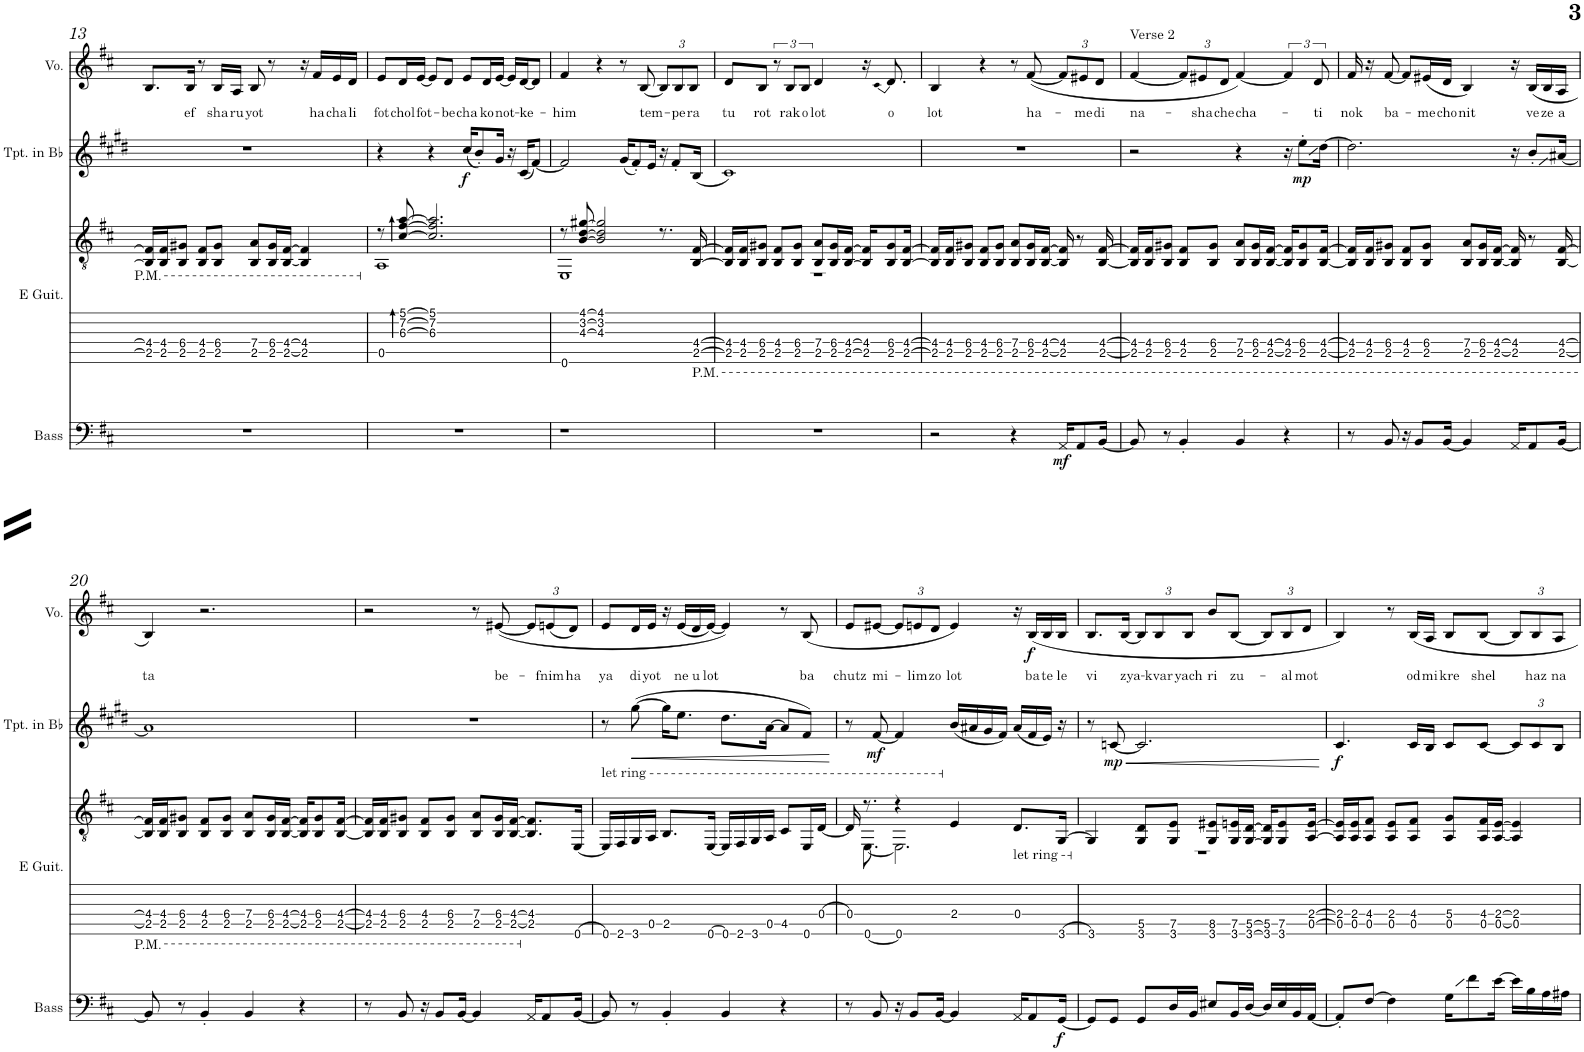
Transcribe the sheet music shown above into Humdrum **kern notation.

**kern	**dynam	**kern	**kern	**kern	**dynam	**kern	**text	**dynam
*part4	*part4	*part3	*part3	*part2	*part2	*part1	*part1	*part1
*staff5	*staff5	*staff4	*staff3	*staff2	*staff2	*staff1	*staff1	*staff1
*I"Acoustic Bass	*	*I"Electric Guitar	*	*I"Trumpet in Bb	*	*I"Voice	*	*
*I'Bass	*	*I'E Guit.	*	*I'Tpt. in Bb	*	*I'Vo.	*	*
!!LO:PB:g=z
*clefF4	*	*	*clefGv2	*clefG2	*	*clefG2	*	*
*Trd7c12	*	*	*	*Trd1c2	*	*	*	*
*k[f#c#]	*	*k[f#c#]	*k[f#c#]	*k[f#c#g#d#]	*	*k[f#c#]	*	*
*M4/4	*	*M4/4	*M4/4	*M4/4	*	*M4/4	*	*
=13	=13	=13	=13	=13	=13	=13	=13	=13
!	!	!	!	!	!	!	!LO:LY:b	!
1r	.	16BB]\ 16F#]\LL	16BB/] 16F#/]LL	1r	.	8.B/L	lo	.
.	.	16BB\ 16F#\J	16BB/ 16F#/J	.	.	.	.	.
.	.	8BB\ 8G#X\J	8BB/ 8G#X/J	.	.	.	.	.
!	!	!	!	!	!	!	!LO:LY:b	!
.	.	.	.	.	.	16B/Jk	ef	.
.	.	8BB\ 8F#\L	8BB/ 8F#/L	.	.	8r	.	.
!	!	!	!	!	!	!	!LO:LY:b	!
.	.	8BB\ 8G#\J	8BB/ 8G#/J	.	.	16B/LL	sha	.
!	!	!	!	!	!	!	!LO:LY:b	!
.	.	.	.	.	.	16A/JJ	ru	.
!	!	!	!	!	!	!	!LO:LY:b	!
.	.	8BB\ 8A\L	8BB/ 8A/L	.	.	8B/	yot	.
.	.	16BB\ 16G#\L	16BB/ 16G#/L	.	.	8r	.	.
.	.	[16BB\ [16F#\JJ	[16BB/ [16F#/JJ	.	.	.	.	.
.	.	4BB] 4F#]	4BB/] 4F#/]	.	.	16r	.	.
!	!	!	!	!	!	!	!LO:LY:b	!
.	.	.	.	.	.	16f#/LL	ha	.
!	!	!	!	!	!	!	!LO:LY:b	!
.	.	.	.	.	.	16e/	cha	.
!	!	!	!	!	!	!	!LO:LY:b	!
.	.	.	.	.	.	16d/JJ	li	.
=14	=14	=14	=14	=14	=14	=14	=14	=14
*	*	*^	*^	*	*	*	*	*
!	!	!	!	!	!	!	!	!	!LO:LY:b	!
1r	.	8r	1AA	8r	1AA	4r	.	8e/L	fot	.
!	!	!	!	!	!	!	!	!	!LO:LY:b	!
.	.	[8c# [8f# [8a	.	[8c#/ [8f#/ [8a/	.	.	.	16d/L	chol	.
!	!	!	!	!	!	!	!	!	!LO:LY:b	!
.	.	.	.	.	.	.	.	[16e/JJ	fot-	.
.	.	2.c#] 2.f#] 2.a]	.	2.c#/] 2.f#/] 2.a/]	.	4r	.	8e/L]	.	.
!	!	!	!	!	!	!	!	!	!LO:LY:b	!
.	.	.	.	.	.	.	.	8d/J	-be	.
!	!	!	!	!	!	!	!LO:DY:b	!	!LO:LY:b	!
.	.	.	.	.	.	(16cc#/KL	f	8e/L	cha	.
.	.	.	.	.	.	8b'/)	.	.	.	.
!	!	!	!	!	!	!	!	!	!LO:LY:b	!
.	.	.	.	.	.	.	.	16d/L	ko	.
!	!	!	!	!	!	!	!	!	!LO:LY:b	!
.	.	.	.	.	.	16g#/Jk	.	[16e/JJ	not-	.
.	.	.	.	.	.	16r	.	16e/LL]	.	.
!	!	!	!	!	!	!	!	!	!LO:LY:b	!
.	.	.	.	.	.	(16c#/KL	.	[16d/J	-ke-	.
.	.	.	.	.	.	[8f#/J)	.	8d/J]	.	.
=15	=15	=15	=15	=15	=15	=15	=15	=15	=15	=15
!	!	!	!	!	!	!	!	!	!LO:LY:b	!
1r	.	8r	1EE	8r	1EE	2f#/]	.	4f#/	-him	.
.	.	[8B [8d [8g#	.	[8B/ [8d/ [8g#X/	.	.	.	.	.	.
.	.	2B] 2d] 2g#]	.	2B/] 2d/] 2g#/]	.	.	.	4r	.	.
.	.	.	.	.	.	(16g#/KL	.	8r	.	.
.	.	.	.	.	.	8f#'/)	.	.	.	.
!	!	!	!	!	!	!	!	!	!LO:LY:b	!
.	.	.	.	.	.	.	.	[8B/	tem-	.
.	.	.	.	.	.	16e/Jk	.	.	.	.
*	*	*	*	*	*	*	*	*Xbrackettup	*	*
.	.	8.r	.	8.r	.	16r	.	12B/L]	.	.
.	.	.	.	.	.	8f#'/L	.	.	.	.
!	!	!	!	!	!	!	!	!	!LO:LY:b	!
.	.	.	.	.	.	.	.	12B/	-pe	.
!	!	!	!	!	!	!	!	!	!LO:LY:b	!
.	.	.	.	.	.	.	.	12B/J	ra	.
!	!	!LO:TX:b:t=P.M.	!	!	!	!	!	!	!	!
.	.	[16BB [16F#	.	[16BB/ [16F#/	.	(16B/Jk	.	.	.	.
=16	=16	=16	=16	=16	=16	=16	=16	=16	=16	=16
!	!	!	!	!	!	!	!	!	!LO:LY:b	!
1r	.	16BB]\ 16F#]\LL	1r	16BB/] 16F#/]LL	1r	1c#)	.	8d/L	tu	.
.	.	16BB\ 16F#\J	.	16BB/ 16F#/J	.	.	.	.	.	.
!	!	!	!	!	!	!	!	!	!LO:LY:b	!
.	.	8BB\ 8G#X\J	.	8BB/ 8G#X/J	.	.	.	8B/J	rot	.
*	*	*	*	*	*	*	*	*brackettup	*	*
.	.	8BB\ 8F#\L	.	8BB/ 8F#/L	.	.	.	12r	.	.
!	!	!	!	!	!	!	!	!	!LO:LY:b	!
.	.	.	.	.	.	.	.	12B/L	rak	.
.	.	8BB\ 8G#\J	.	8BB/ 8G#/J	.	.	.	.	.	.
!	!	!	!	!	!	!	!	!	!LO:LY:b	!
.	.	.	.	.	.	.	.	12B/J	o	.
!	!	!	!	!	!	!	!	!	!LO:LY:b	!
.	.	8BB\ 8A\L	.	8BB/ 8A/L	.	.	.	4d/	lot	.
.	.	16BB\ 16G#\L	.	16BB/ 16G#/L	.	.	.	.	.	.
.	.	[16BB\ [16F#\JJ	.	[16BB/ [16F#/JJ	.	.	.	.	.	.
.	.	16BB]\ 16F#]\KL	.	16BB/] 16F#/]KL	.	.	.	16r	.	.
.	.	.	.	.	.	.	.	qc#	.	.
!	!	!	!	!	!	!	!	!	!LO:LY:b	!
.	.	8BB\ 8G#\	.	8BB/ 8G#/	.	.	.	8.d/	o	.
.	.	[16BB\ [16F#\Jk	.	[16BB/ [16F#/Jk	.	.	.	.	.	.
*	*	*v	*v	*	*	*	*	*	*	*
*	*	*	*v	*v	*	*	*	*	*
=17	=17	=17	=17	=17	=17	=17	=17	=17
!	!	!	!	!	!	!	!LO:LY:b	!
2r	.	16BB]\ 16F#]\LL	16BB/] 16F#/]LL	1r	.	4B/	lot	.
.	.	16BB\ 16F#\J	16BB/ 16F#/J	.	.	.	.	.
.	.	8BB\ 8G#X\J	8BB/ 8G#X/J	.	.	.	.	.
.	.	8BB\ 8F#\L	8BB/ 8F#/L	.	.	4r	.	.
.	.	8BB\ 8G#\J	8BB/ 8G#/J	.	.	.	.	.
4r	.	8BB\ 8A\L	8BB/ 8A/L	.	.	8r	.	.
!	!	!	!	!	!	!	!LO:LY:b	!
.	.	16BB\ 16G#\L	16BB/ 16G#/L	.	.	([8f#/	ha-	.
.	.	[16BB\ [16F#\JJ	[16BB/ [16F#/JJ	.	.	.	.	.
*	*	*	*	*	*	*Xbrackettup	*	*
!	!LO:DY:b	!	!	!	!	!	!	!
16AA/KL	mf	16BB] 16F#]	16BB/] 16F#/]	.	.	12f#/L]	.	.
8AA/	.	8r	8r	.	.	.	.	.
!	!	!	!	!	!	!	!LO:LY:b	!
.	.	.	.	.	.	12e#X/	-me	.
!	!	!	!	!	!	!	!LO:LY:b	!
.	.	.	.	.	.	12d/J	di	.
[16BB/Jk	.	[16BB [16F#	[16BB/ [16F#/	.	.	.	.	.
=18	=18	=18	=18	=18	=18	=18	=18	=18
!	!	!	!	!	!	!LO:TX:a:t=Verse 2	!	!
!	!	!	!	!	!	!	!LO:LY:b	!
8BB/]	.	16BB]\ 16F#]\LL	16BB/] 16F#/]LL	2r	.	[4f#/	na-	.
.	.	16BB\ 16F#\J	16BB/ 16F#/J	.	.	.	.	.
8r	.	8BB\ 8G#X\J	8BB/ 8G#X/J	.	.	.	.	.
4BB'/	.	8BB\ 8F#\L	8BB/ 8F#/L	.	.	12f#/L]	.	.
!	!	!	!	!	!	!	!LO:LY:b	!
.	.	.	.	.	.	12e#X/	-sha	.
.	.	8BB\ 8G#\J	8BB/ 8G#/J	.	.	.	.	.
!	!	!	!	!	!	!	!LO:LY:b	!
.	.	.	.	.	.	12d/J	che	.
!	!	!	!	!	!	!	!LO:LY:b	!
4BB/	.	8BB\ 8A\L	8BB/ 8A/L	4r	.	[4f#/)	cha-	.
.	.	16BB\ 16G#\L	16BB/ 16G#/L	.	.	.	.	.
.	.	[16BB\ [16F#\JJ	[16BB/ [16F#/JJ	.	.	.	.	.
*	*	*	*	*	*	*brackettup	*	*
4r	.	16BB]\ 16F#]\KL	16BB/] 16F#/]KL	16r	.	6f#/]	.	.
!	!	!	!	!	!LO:DY:b	!	!	!
.	.	8BB\ 8G#\	8BB/ 8G#/	8ee'\L	mp	.	.	.
!	!	!	!	!	!	!	!LO:LY:b	!
.	.	.	.	.	.	12d/	-ti	.
.	.	[16BB\ [16F#\Jk	[16BB/ [16F#/Jk	[16dd#\Jk	.	.	.	.
=19	=19	=19	=19	=19	=19	=19	=19	=19
!	!	!	!	!	!	!	!LO:LY:b	!
8r	.	16BB]\ 16F#]\LL	16BB/] 16F#/]LL	2.dd#\]	.	16f#/	nok	.
.	.	16BB\ 16F#\J	16BB/ 16F#/J	.	.	16r	.	.
!	!	!	!	!	!	!	!LO:LY:b	!
8BB/	.	8BB\ 8G#X\J	8BB/ 8G#X/J	.	.	[8f#/	ba-	.
16r	.	8BB\ 8F#\L	8BB/ 8F#/L	.	.	8f#/L]	.	.
8BB/L	.	.	.	.	.	.	.	.
!	!	!	!	!	!	!	!LO:LY:b	!
.	.	8BB\ 8G#\J	8BB/ 8G#/J	.	.	(16e#X/L	-me	.
!	!	!	!	!	!	!	!LO:LY:b	!
[16BB/Jk	.	.	.	.	.	16d/JJ	cho	.
!	!	!	!	!	!	!	!LO:LY:b	!
4BB/]	.	8BB\ 8A\L	8BB/ 8A/L	.	.	4B/)	nit	.
.	.	16BB\ 16G#\L	16BB/ 16G#/L	.	.	.	.	.
.	.	[16BB\ [16F#\JJ	[16BB/ [16F#/JJ	.	.	.	.	.
16AA/KL	.	16BB] 16F#]	16BB/] 16F#/]	16r	.	16r	.	.
!	!	!	!	!	!	!	!LO:LY:b	!
8AA/	.	8r	8r	8b'/L	.	(16B/LL	ve	.
!	!	!	!	!	!	!	!LO:LY:b	!
.	.	.	.	.	.	16B/	ze	.
!	!	!	!	!	!	!	!LO:LY:b	!
[16BB/Jk	.	[16BB [16F#	[16BB/ [16F#/	[16a#X/Jk	.	16A/JJ	a	.
!!LO:LB:g=z
=20	=20	=20	=20	=20	=20	=20	=20	=20
!	!	!	!	!	!	!	!LO:LY:b	!
8BB/]	.	16BB]\ 16F#]\LL	16BB/] 16F#/]LL	1a#]	.	4B/)	ta	.
.	.	16BB\ 16F#\J	16BB/ 16F#/J	.	.	.	.	.
8r	.	8BB\ 8G#X\J	8BB/ 8G#X/J	.	.	.	.	.
4BB'/	.	8BB\ 8F#\L	8BB/ 8F#/L	.	.	2.r	.	.
.	.	8BB\ 8G#\J	8BB/ 8G#/J	.	.	.	.	.
4BB/	.	8BB\ 8A\L	8BB/ 8A/L	.	.	.	.	.
.	.	16BB\ 16G#\L	16BB/ 16G#/L	.	.	.	.	.
.	.	[16BB\ [16F#\JJ	[16BB/ [16F#/JJ	.	.	.	.	.
4r	.	16BB]\ 16F#]\KL	16BB/] 16F#/]KL	.	.	.	.	.
.	.	8BB\ 8G#\	8BB/ 8G#/	.	.	.	.	.
.	.	[16BB\ [16F#\Jk	[16BB/ [16F#/Jk	.	.	.	.	.
=21	=21	=21	=21	=21	=21	=21	=21	=21
8r	.	16BB]\ 16F#]\LL	16BB/] 16F#/]LL	1r	.	2r	.	.
.	.	16BB\ 16F#\J	16BB/ 16F#/J	.	.	.	.	.
8BB/	.	8BB\ 8G#X\J	8BB/ 8G#X/J	.	.	.	.	.
16r	.	8BB\ 8F#\L	8BB/ 8F#/L	.	.	.	.	.
8BB/L	.	.	.	.	.	.	.	.
.	.	8BB\ 8G#\J	8BB/ 8G#/J	.	.	.	.	.
[16BB/Jk	.	.	.	.	.	.	.	.
4BB/]	.	8BB\ 8A\L	8BB/ 8A/L	.	.	8r	.	.
!	!	!	!	!	!	!	!LO:LY:b	!
.	.	16BB\ 16G#\L	16BB/ 16G#/L	.	.	([8e#X/	be-	.
.	.	[16BB\ [16F#\JJ	[16BB/ [16F#/JJ	.	.	.	.	.
*	*	*	*	*	*	*Xbrackettup	*	*
16AA/KL	.	8.BB]\ 8.F#]\L	8.BB/] 8.F#/]L	.	.	12e#/L]	.	.
8AA/	.	.	.	.	.	.	.	.
!	!	!	!	!	!	!	!LO:LY:b	!
.	.	.	.	.	.	(12en/	-fnim	.
!	!	!	!	!	!	!	!LO:LY:b	!
.	.	.	.	.	.	12d/J)	ha	.
[16BB/Jk	.	[16EEJk	[16EE/Jk	.	.	.	.	.
=22	=22	=22	=22	=22	=22	=22	=22	=22
!	!	!	!	!LO:TX:b:t=let ring	!	!	!	!
!	!	!	!	!	!	!	!LO:LY:b	!
8BB/]	.	16EELL]	16EE/LL]	8r	.	8e/L	ya	.
.	.	16FF#J	16FF#/	.	.	.	.	.
!	!	!	!	!	!LO:HP:b	!	!LO:LY:b	!
8r	.	16GGL	16GG/	([8gg#\	<	16d/L	di	.
!	!	!	!	!	!	!	!LO:LY:b	!
.	.	16AAJJ	16AA/JJ	.	.	16e/JJ	yot	.
4BB'/	.	8.BBL	8.BB/L	16gg#\KL]	.	16r	.	.
!	!	!	!	!	!	!	!LO:LY:b	!
.	.	.	.	8.ee\J	.	(16e/LL	ne	.
!	!	!	!	!	!	!	!LO:LY:b	!
.	.	.	.	.	.	16d/	u	.
!	!	!	!	!	!	!	!LO:LY:b	!
.	.	[16EEJk	[16EE/Jk	.	.	[16e/JJ)	lot	.
4BB/	.	16EELL]	16EE/LL]	8.dd#\L	.	4e/])	.	.
.	.	16FF#J	16FF#/	.	.	.	.	.
.	.	16GGL	16GG/	.	.	.	.	.
.	.	16AAJJ	16AA/JJ	[16a\Jk	.	.	.	.
4r	.	8C#L	8C#/L	8a/L]	.	8r	.	.
!	!	!	!	!	!	!	!LO:LY:b	!
.	.	16EEL	16EE/L	8f#/J)	.	(8B/	ba	.
.	.	[16DJJ	[16D/JJ	.	.	.	.	.
.	.	.	.	.	[	.	.	.
=23	=23	=23	=23	=23	=23	=23	=23	=23
*	*	*^	*^	*	*	*	*	*
!	!	!	!	!	!	!	!	!	!LO:LY:b	!
8r	.	16D]	16ryy	16D/]	16ryy	8r	.	8e/L	chutz	.
.	.	8.r	[8.EE	8.r	[8.EE\	.	.	.	.	.
!	!	!	!	!	!	!	!LO:DY:b	!	!LO:LY:b	!
8BB/	.	.	.	.	.	[8f#/	mf	[8e#X/J	mi-	.
16r	.	4r	2.EE]	4r	2.EE\]	4f#/]	.	12e#/L]	.	.
8BB/L	.	.	.	.	.	.	.	.	.	.
!	!	!	!	!	!	!	!	!	!LO:LY:b	!
.	.	.	.	.	.	.	.	12en/	-lim	.
!	!	!	!	!	!	!	!	!	!LO:LY:b	!
.	.	.	.	.	.	.	.	12d/J	zo	.
[16BB/Jk	.	.	.	.	.	.	.	.	.	.
!	!	!	!	!	!	!	!	!	!LO:LY:b	!
4BB/]	.	4E	.	4E/	.	(16b/LL	.	4e/)	lot	.
.	.	.	.	.	.	16a#X/	.	.	.	.
.	.	.	.	.	.	16g#/	.	.	.	.
.	.	.	.	.	.	16f#/JJ)	.	.	.	.
!	!	!	!	!LO:TX:b:t=let ring	!	!	!	!	!	!
16AA/KL	.	8.DL	.	8.D/L	.	(16a#/LL	.	16r	.	.
!	!	!	!	!	!	!	!	!	!LO:LY:b	!LO:DY:b
8AA/	.	.	.	.	.	16f#/	.	(16B/LL	ba	f
!	!	!	!	!	!	!	!	!	!LO:LY:b	!
.	.	.	.	.	.	16e/JJ)	.	16B/	te	.
!	!LO:DY:b	!	!	!	!	!	!	!	!LO:LY:b	!
[16GG/Jk	f	[16GGJk	.	[16GG/Jk	.	16r	.	16B/JJ	le	.
=24	=24	=24	=24	=24	=24	=24	=24	=24	=24	=24
!	!	!	!	!	!	!	!	!	!LO:LY:b	!
8GG/L]	.	4GG]	1r	4GG/]	1r	8r	.	8.B/L	vi	.
!	!	!	!	!	!	!	!LO:HP:b	!	!	!
!	!	!	!	!	!	!	!LO:DY:n=1:b	!	!	!
8GG/J	.	.	.	.	.	[8cn/	< mp	.	.	.
!	!	!	!	!	!	!	!	!	!LO:LY:b	!
.	.	.	.	.	.	.	.	[16B/Jk	zya-	.
8GG/L	.	8GG\ 8D\L	.	8GG/ 8D/L	.	2.c/]	.	12B/L]	.	.
!	!	!	!	!	!	!	!	!	!LO:LY:b	!
.	.	.	.	.	.	.	.	12B/	-kvar	.
16D/L	.	8GG\ 8E\J	.	8GG/ 8E/J	.	.	.	.	.	.
!	!	!	!	!	!	!	!	!	!LO:LY:b	!
.	.	.	.	.	.	.	.	12B/J	yach	.
16BB/JJ	.	.	.	.	.	.	.	.	.	.
!	!	!	!	!	!	!	!	!	!LO:LY:b	!
8E#X/L	.	8GG\ 8E#\L	.	8GG/ 8E#X/L	.	.	.	8b/L	ri	.
!	!	!	!	!	!	!	!	!	!LO:LY:b	!
16BB/L	.	16GG\ 16E\L	.	16GG/ 16En/L	.	.	.	[8B/J	zu-	.
[16D/JJ	.	[16GG\ [16D\JJ	.	[16GG/ [16D/JJ	.	.	.	.	.	.
16D/LL]	.	16GG]\ 16D]\KL	.	16GG/] 16D/]KL	.	.	.	12B/L]	.	.
16E#/	.	8GG\ 8E\	.	8GG/ 8E/	.	.	.	.	.	.
!	!	!	!	!	!	!	!	!	!LO:LY:b	!
.	.	.	.	.	.	.	.	12B/	-al	.
16BB/	.	.	.	.	.	.	.	.	.	.
!	!	!	!	!	!	!	!	!	!LO:LY:b	!
.	.	.	.	.	.	.	.	12d/J	mot	.
[16AA/JJ	.	[16AA\ [16E\Jk	.	[16AA/ [16E/Jk	.	.	.	.	.	.
*	*	*v	*v	*	*	*	*	*	*	*
*	*	*	*v	*v	*	*	*	*	*
.	.	.	.	.	[	.	.	.
=25	=25	=25	=25	=25	=25	=25	=25	=25
!	!	!	!	!	!LO:DY:b	!	!LO:LY:b	!
8AA'/L]	.	16AA]\ 16E]\LL	16AA/] 16E/]LL	4.c#/	f	4B/)	cha	.
.	.	16AA\ 16E\J	16AA/ 16E/J	.	.	.	.	.
[8F#/J	.	8AA\ 8F#\J	8AA/ 8F#/J	.	.	.	.	.
4F#\]	.	8AA\ 8E\L	8AA/ 8E/L	.	.	8r	.	.
!	!	!	!	!	!	!	!LO:LY:b	!
.	.	8AA\ 8F#\J	8AA/ 8F#/J	16c#/LL	.	16B/LL	od	.
!	!	!	!	!	!	!	!LO:LY:b	!
.	.	.	.	16B/JJ	.	16A/JJ	mi	.
!	!	!	!	!	!	!	!LO:LY:b	!
16G\KL	.	8AA\ 8G\L	8AA/ 8G/L	8c#/L	.	8B/L	kre	.
8f#\	.	.	.	.	.	.	.	.
!	!	!	!	!	!	!	!LO:LY:b	!
.	.	16AA\ 16F#\L	16AA/ 16F#/L	[8c#/J	.	[8B/J	shel	.
[16e\Jk	.	[16AA\ [16E\JJ	[16AA/ [16E/JJ	.	.	.	.	.
*	*	*	*	*Xbrackettup	*	*	*	*
16e\LL]	.	4AA] 4E]	4AA/] 4E/]	12c#/L]	.	12B/L]	.	.
16B\	.	.	.	.	.	.	.	.
!	!	!	!	!	!	!	!LO:LY:b	!
.	.	.	.	12c#/	.	12B/	haz	.
16A\	.	.	.	.	.	.	.	.
!	!	!	!	!	!	!	!LO:LY:b	!
.	.	.	.	12B/J	.	12A/J	na	.
16A#X\JJ	.	.	.	.	.	.	.	.
=	=	=	=	=	=	=	=	=
*-	*-	*-	*-	*-	*-	*-	*-	*-
